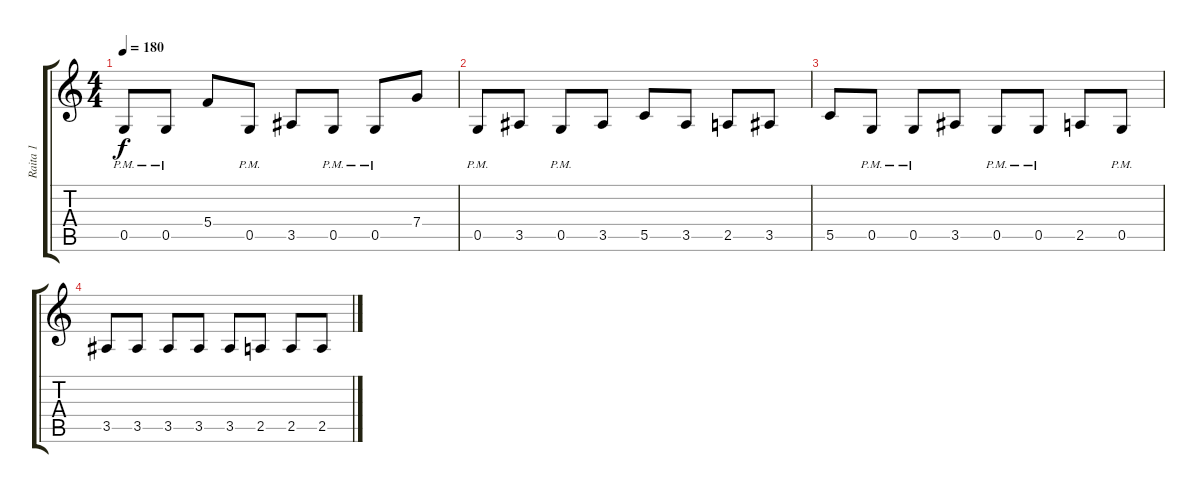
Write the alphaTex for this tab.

\track ("Raita 1" "Raita 1") {instrument distortionguitar}
\staff {score tabs}
\tuning (D4 A3 F3 C3 G2 C2) {hide}
\ts (4 4)
\tempo 180
\clef g2
\ks c
0.5{pm}.8{dy f} 0.5{pm}.8 5.4.8 0.5{pm}.8 3.5.8 0.5{pm}.8 0.5{pm}.8 7.4.8 |
0.5{pm}.8 3.5.8 0.5{pm}.8 3.5.8 5.5.8 3.5.8 2.5.8 3.5.8 |
5.5.8 0.5{pm}.8 0.5{pm}.8 3.5.8 0.5{pm}.8 0.5{pm}.8 2.5.8 0.5{pm}.8 |
3.5.8 3.5.8 3.5.8 3.5.8 3.5.8 2.5.8 2.5.8 2.5.8
